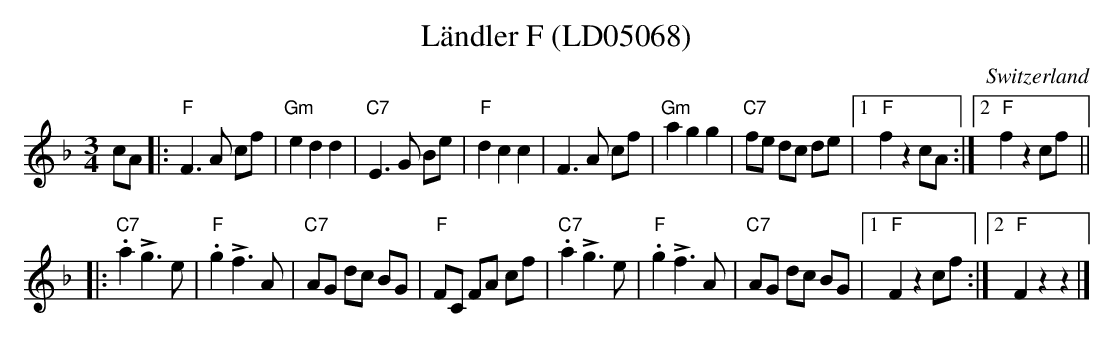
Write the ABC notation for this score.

X:1
T:L\"andler F (LD05068)
M:3/4
L:1/8
O:Switzerland
K:F transpose=3 %%MIDI gchordon
cA |: "F"F3A cf | "Gm"e2d2d2 | "C7"E3G Be | "F"d2c2c2 | F3A cf | "Gm"a2g2g2 | "C7"fe dc de |1 "F"f2z2cA :|2 "F"f2z2cf ||
|: "C7".a2!>!g3e | "F".g2!>!f3A | "C7"AG dc BG | "F"FC FA cf | "C7".a2!>!g3e | "F".g2!>!f3A | "C7"AG dc BG |1 "F"F2z2cf :|2 "F"F2z2z2 |]
